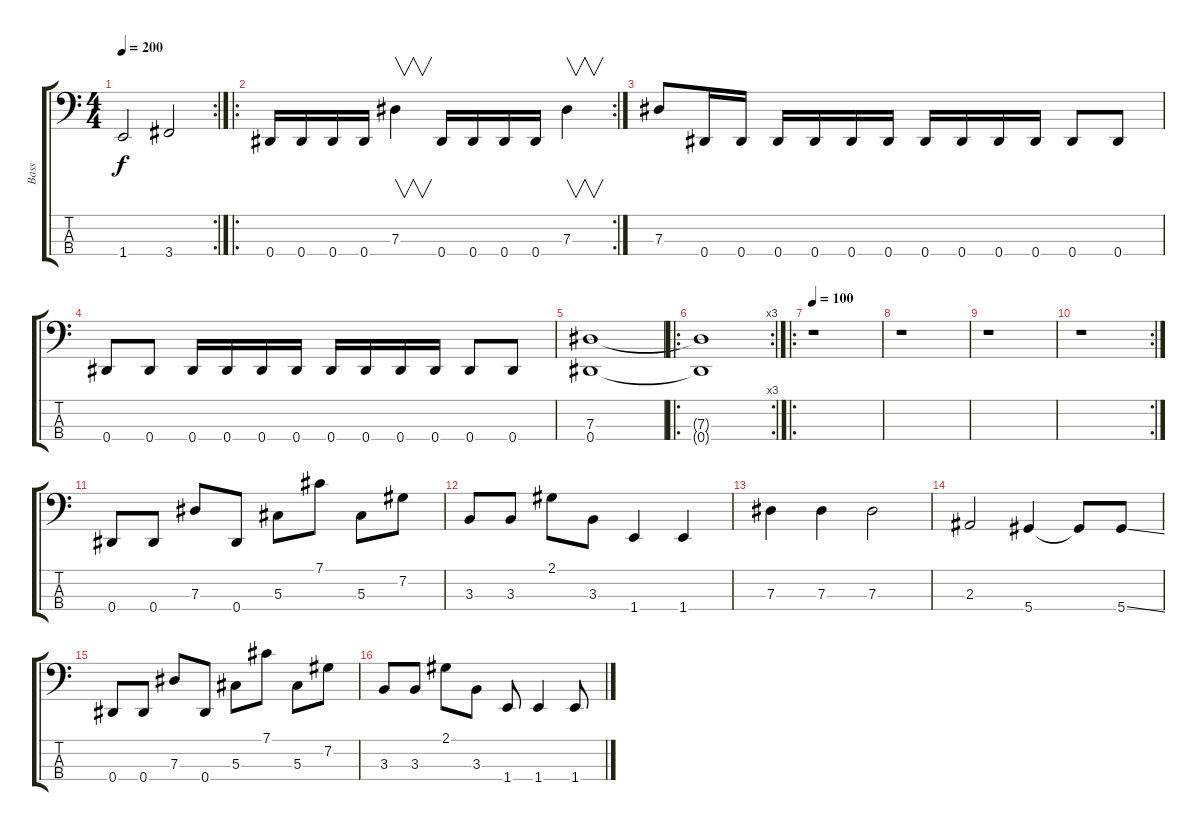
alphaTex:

\track ("Bass" "Bass") {instrument electricbasspick}
\staff {score tabs}
\tuning (Gb2 Db2 Ab1 Eb1) {hide}
\rc 2
\ts (4 4)
\tempo 200
\clef f4
\ks c
1.4.2{dy f} 3.4.2 |
\ro
\rc 2
0.4.16 0.4.16 0.4.16 0.4.16 7.3.4{v} 0.4.16 0.4.16 0.4.16 0.4.16 7.3.4{v} |
7.3.8 0.4.16 0.4.16 0.4.16 0.4.16 0.4.16 0.4.16 0.4.16 0.4.16 0.4.16 0.4.16 0.4.8 0.4.8 |
0.4.8 0.4.8 0.4.16 0.4.16 0.4.16 0.4.16 0.4.16 0.4.16 0.4.16 0.4.16 0.4.8 0.4.8 |
(7.3 0.4).1 |
\ro
\rc 3
(7.3{t} 0.4{t}).1 |
\ro
\tempo 100
r.1 |
r.1 |
r.1 |
\rc 2
r.1 |
0.4.8{volume 11} 0.4.8 7.3.8 0.4.8 5.3.8 7.1.8 5.3.8 7.2.8 |
3.3.8 3.3.8 2.1.8 3.3.8 1.4.4 1.4.4 |
7.3.4 7.3.4 7.3.2 |
2.3.2 5.4.4 5.4{t}.8 5.4{ss}.8 |
0.4.8 0.4.8 7.3.8 0.4.8 5.3.8 7.1.8 5.3.8 7.2.8 |
3.3.8 3.3.8 2.1.8 3.3.8 1.4.8 1.4.4 1.4.8
